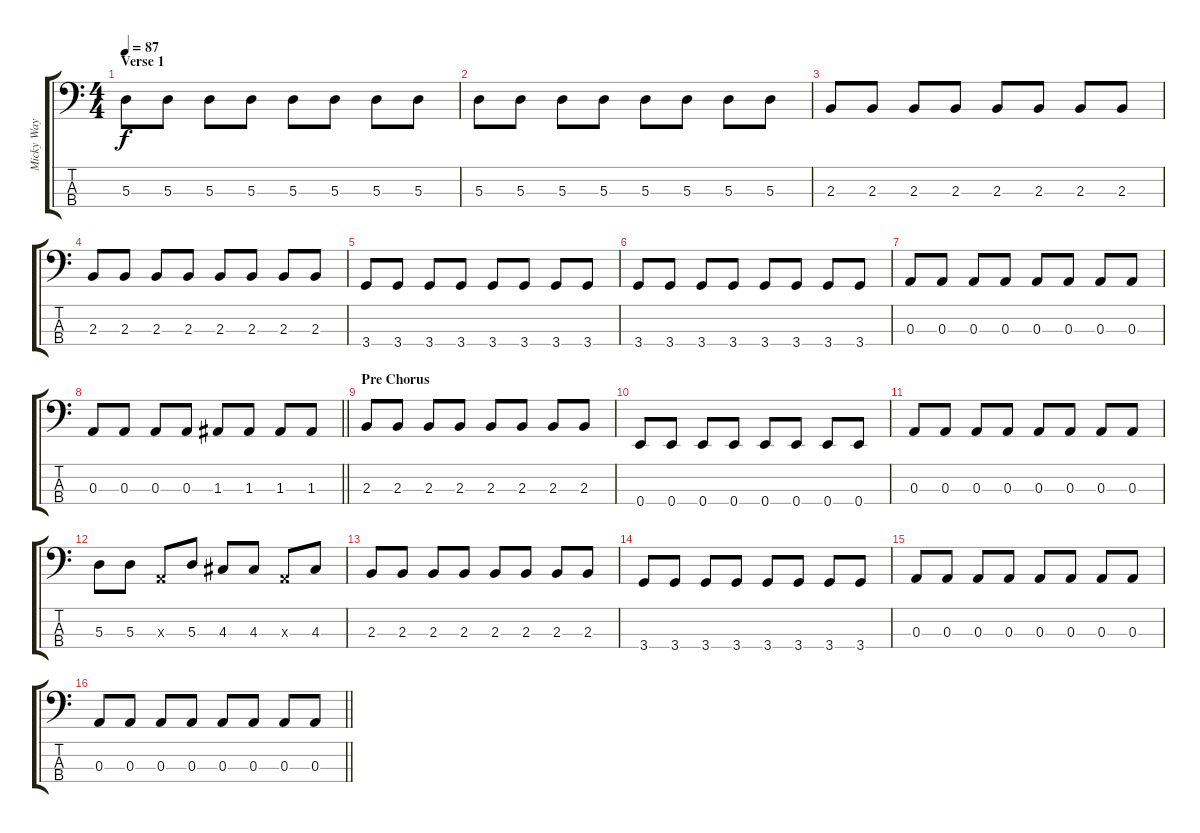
\track ("Micky Way" "Micky Way") {instrument electricbasspick}
\staff {score tabs}
\tuning (G2 D2 A1 E1) {hide}
\ts (4 4)
\section ("" "Verse 1")
\tempo 87
\clef f4
\ks c
5.3.8{dy f} 5.3.8 5.3.8 5.3.8 5.3.8 5.3.8 5.3.8 5.3.8 |
5.3.8 5.3.8 5.3.8 5.3.8 5.3.8 5.3.8 5.3.8 5.3.8 |
2.3.8 2.3.8 2.3.8 2.3.8 2.3.8 2.3.8 2.3.8 2.3.8 |
2.3.8 2.3.8 2.3.8 2.3.8 2.3.8 2.3.8 2.3.8 2.3.8 |
3.4.8 3.4.8 3.4.8 3.4.8 3.4.8 3.4.8 3.4.8 3.4.8 |
3.4.8 3.4.8 3.4.8 3.4.8 3.4.8 3.4.8 3.4.8 3.4.8 |
0.3.8 0.3.8 0.3.8 0.3.8 0.3.8 0.3.8 0.3.8 0.3.8 |
\barLineRight lightlight
0.3.8 0.3.8 0.3.8 0.3.8 1.3.8 1.3.8 1.3.8 1.3.8 |
\section ("" "Pre Chorus")
2.3.8 2.3.8 2.3.8 2.3.8 2.3.8 2.3.8 2.3.8 2.3.8 |
0.4.8 0.4.8 0.4.8 0.4.8 0.4.8 0.4.8 0.4.8 0.4.8 |
0.3.8 0.3.8 0.3.8 0.3.8 0.3.8 0.3.8 0.3.8 0.3.8 |
5.3.8 5.3.8 0.3{x}.8 5.3.8 4.3.8 4.3.8 0.3{x}.8 4.3.8 |
2.3.8 2.3.8 2.3.8 2.3.8 2.3.8 2.3.8 2.3.8 2.3.8 |
3.4.8 3.4.8 3.4.8 3.4.8 3.4.8 3.4.8 3.4.8 3.4.8 |
0.3.8 0.3.8 0.3.8 0.3.8 0.3.8 0.3.8 0.3.8 0.3.8 |
\barLineRight lightlight
0.3.8 0.3.8 0.3.8 0.3.8 0.3.8 0.3.8 0.3.8 0.3.8
